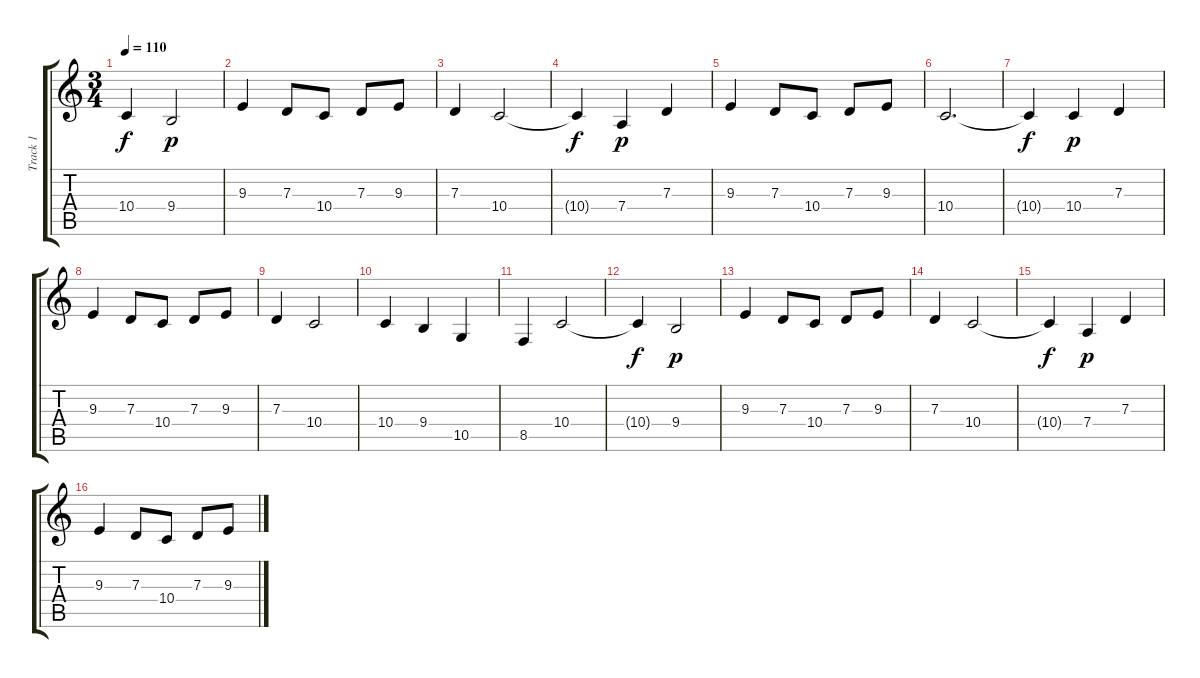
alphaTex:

\track ("Track 1" "Track 1") {instrument brightacousticpiano}
\staff {score tabs}
\tuning (E4 B3 G3 D3 A2 E2) {hide}
\ts (3 4)
\tempo 110
\clef g2
\ks c
10.4{t}.4{dy f} 9.4.2{dy p} |
9.3.4 7.3.8 10.4.8 7.3.8 9.3.8 |
7.3.4 10.4.2 |
10.4{t}.4{dy f} 7.4.4{dy p} 7.3.4 |
9.3.4 7.3.8 10.4.8 7.3.8 9.3.8 |
10.4.2{d} |
10.4{t}.4{dy f} 10.4.4{dy p} 7.3.4 |
9.3.4 7.3.8 10.4.8 7.3.8 9.3.8 |
7.3.4 10.4.2 |
10.4.4 9.4.4 10.5.4 |
8.5.4 10.4.2 |
10.4{t}.4{dy f} 9.4.2{dy p} |
9.3.4 7.3.8 10.4.8 7.3.8 9.3.8 |
7.3.4 10.4.2 |
10.4{t}.4{dy f} 7.4.4{dy p} 7.3.4 |
9.3.4 7.3.8 10.4.8 7.3.8 9.3.8
